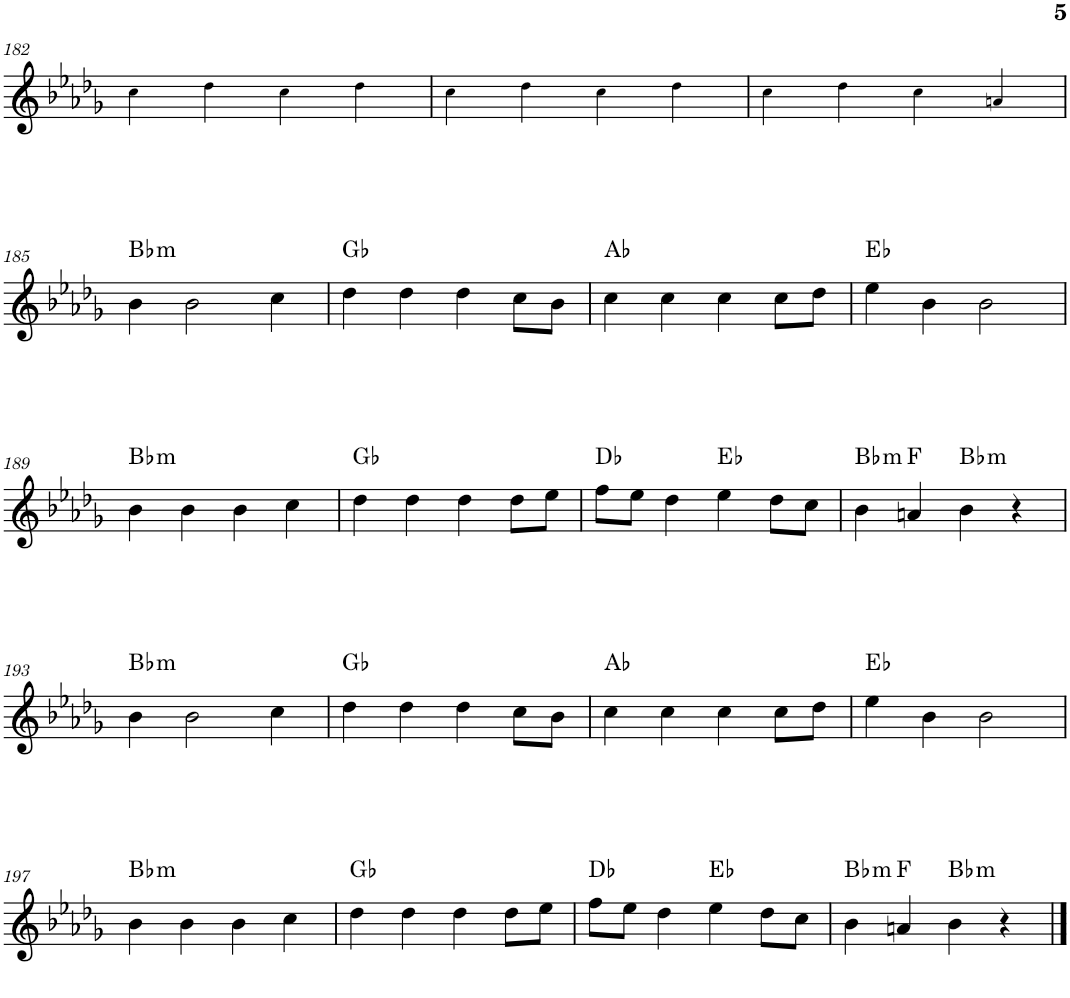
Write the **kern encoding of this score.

**kern	**harte
*part1	*part1
*staff1	*
*I"Piano	*
*I'Pno.	*
!!LO:PB:g=z
*clefG2	*
*k[b-e-a-d-g-]	*
*M4/4	*
=182	=182
4cc!\	.
4dd-!\	.
4cc!\	.
4dd-!\	.
=183	=183
4cc!\	.
4dd-!\	.
4cc!\	.
4dd-!\	.
=184	=184
4cc!\	.
4dd-!\	.
4cc!\	.
4an!/	.
!!LO:LB:g=z
=185	=185
!	!LO:H:kt=m
4b-\	Bb:min
2b-\	.
4cc\	.
=186	=186
4dd-\	Gb:maj
4dd-\	.
4dd-\	.
8cc\L	.
8b-\J	.
=187	=187
4cc\	Ab:maj
4cc\	.
4cc\	.
8cc\L	.
8dd-\J	.
=188	=188
4ee-\	Eb:maj
4b-\	.
2b-\	.
!!LO:LB:g=z
=189	=189
!	!LO:H:kt=m
4b-\	Bb:min
4b-\	.
4b-\	.
4cc\	.
=190	=190
4dd-\	Gb:maj
4dd-\	.
4dd-\	.
8dd-\L	.
8ee-\J	.
=191	=191
8ff\L	Db:maj
8ee-\J	.
4dd-\	.
4ee-\	Eb:maj
8dd-\L	.
8cc\J	.
=192	=192
!	!LO:H:kt=m
4b-\	Bb:min
4an/	F:maj
!	!LO:H:kt=m
4b-\	Bb:min
4r	.
!!LO:LB:g=z
=193	=193
!	!LO:H:kt=m
4b-\	Bb:min
2b-\	.
4cc\	.
=194	=194
4dd-\	Gb:maj
4dd-\	.
4dd-\	.
8cc\L	.
8b-\J	.
=195	=195
4cc\	Ab:maj
4cc\	.
4cc\	.
8cc\L	.
8dd-\J	.
=196	=196
4ee-\	Eb:maj
4b-\	.
2b-\	.
!!LO:LB:g=z
=197	=197
!	!LO:H:kt=m
4b-\	Bb:min
4b-\	.
4b-\	.
4cc\	.
=198	=198
4dd-\	Gb:maj
4dd-\	.
4dd-\	.
8dd-\L	.
8ee-\J	.
=199	=199
8ff\L	Db:maj
8ee-\J	.
4dd-\	.
4ee-\	Eb:maj
8dd-\L	.
8cc\J	.
=200	=200
!	!LO:H:kt=m
4b-\	Bb:min
4an/	F:maj
!	!LO:H:kt=m
4b-\	Bb:min
4r	.
==	==
*-	*-
